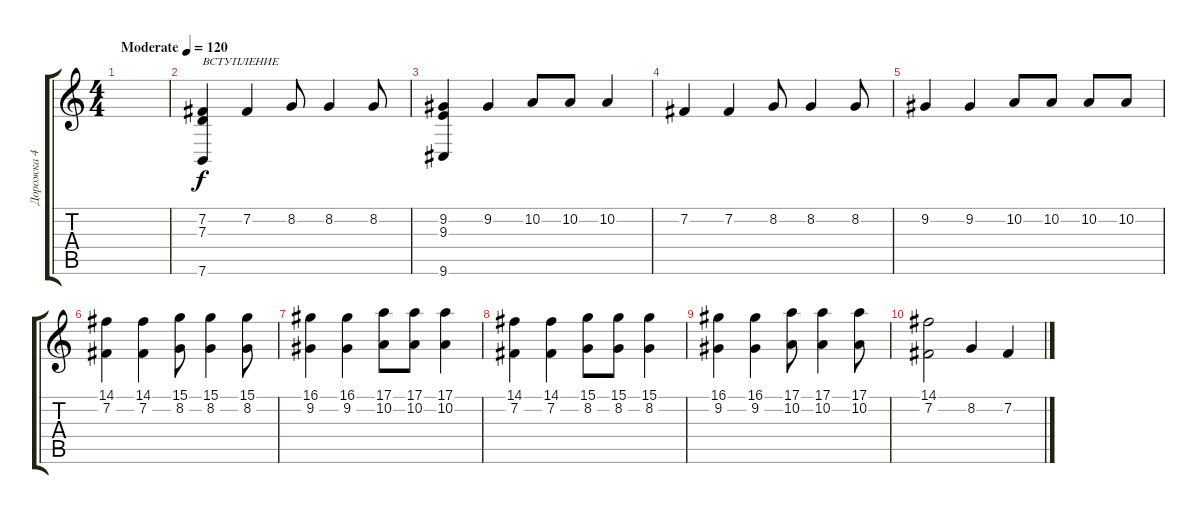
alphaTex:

\track ("Дорожка 4" "Дорожка 4") {instrument tremolostrings}
\staff {score tabs}
\tuning (E4 B3 G3 D3 A2 E2) {hide}
\ts (4 4)
\tempo (120 "Moderate")
\clef g2
\ks c
|
(7.2 7.3 7.6).4{txt "ВСТУПЛЕНИЕ"} 7.2.4 8.2.8 8.2.4 8.2.8 |
(9.2 9.3 9.6).4 9.2.4 10.2.8 10.2.8 10.2.4 |
7.2.4 7.2.4 8.2.8 8.2.4 8.2.8 |
9.2.4 9.2.4 10.2.8 10.2.8 10.2.8 10.2.8 |
(14.1 7.2).4 (14.1 7.2).4 (15.1 8.2).8 (15.1 8.2).4 (15.1 8.2).8 |
(16.1 9.2).4 (16.1 9.2).4 (17.1 10.2).8 (17.1 10.2).8 (17.1 10.2).4 |
(14.1 7.2).4 (14.1 7.2).4 (15.1 8.2).8 (15.1 8.2).8 (15.1 8.2).4 |
(16.1 9.2).4 (16.1 9.2).4 (17.1 10.2).8 (17.1 10.2).4 (17.1 10.2).8 |
(14.1 7.2).2 8.2.4 7.2.4
